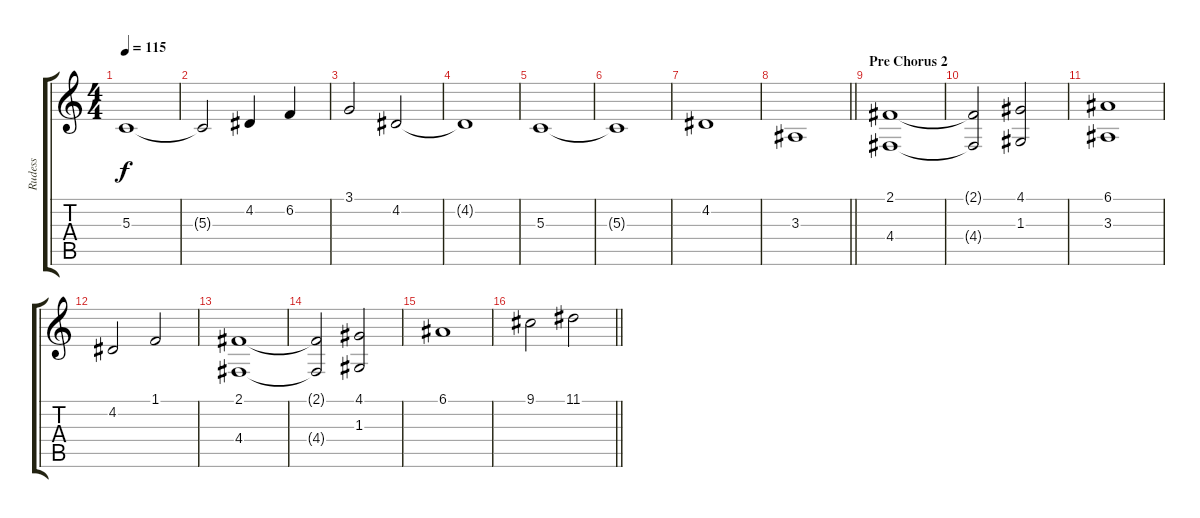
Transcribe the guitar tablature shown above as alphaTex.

\track ("Rudess" "Rudess") {instrument stringensemble1}
\staff {score tabs}
\tuning (E4 B3 G3 D3 A2 E2) {hide}
\ts (4 4)
\tempo 115
\clef g2
\ks c
5.3.1{dy f} |
5.3{t}.2 4.2.4 6.2.4 |
3.1.2 4.2.2 |
4.2{t}.1 |
5.3.1 |
5.3{t}.1 |
4.2.1 |
\barLineRight lightlight
3.3.1 |
\section ("" "Pre Chorus 2")
(2.1 4.4).1 |
(2.1{t} 4.4{t}).2 (4.1 1.3).2 |
(6.1 3.3).1 |
4.2.2 1.1.2 |
(2.1 4.4).1 |
(2.1{t} 4.4{t}).2 (4.1 1.3).2 |
6.1.1 |
\barLineRight lightlight
9.1.2 11.1.2
